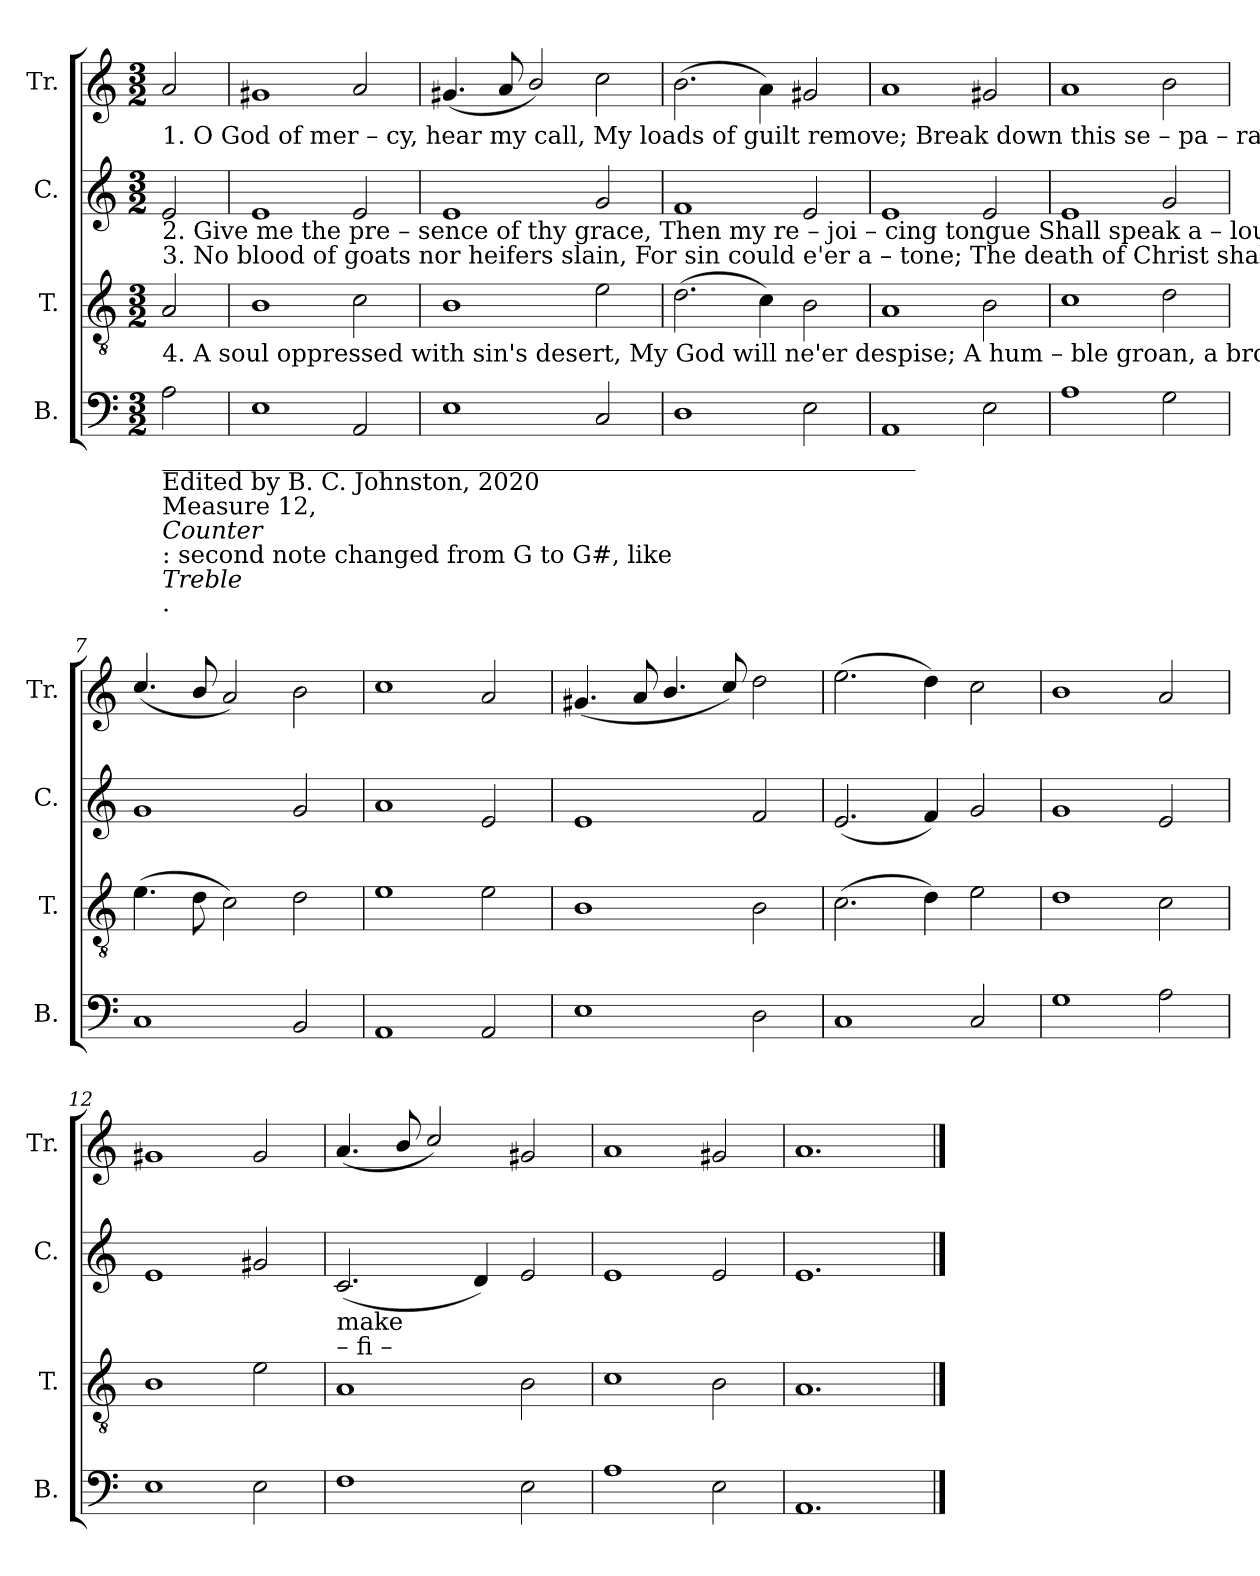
**kern	**kern	**kern	**kern
*part4	*part3	*part2	*part1
*staff4	*staff3	*staff2	*staff1
*I"B.	*I"T.	*I"C.	*I"Tr.
*I'B.	*I'T.	*I'C.	*I'Tr.
*clefF4	*clefGv2	*clefG2	*clefG2
*k[]	*k[]	*k[]	*k[]
*M3/2	*M3/2	*M3/2	*M3/2
*MM130	*MM130	*MM130	*MM130
=1	=1	=1	=1
!	!	!	!LO:TX:b:t=1. O  God  of   mer    –    cy,   hear    my  call,  My loads of  guilt     remove;  Break down           this  se  –  pa – ra–ting  wall, That bars          me   from  my  love.
!	!	!LO:TX:b:t=2. Give me the  pre   –   sence  of    thy  grace, Then my re – joi  – cing tongue Shall speak             a – loud thy  righteousness,  And                 thy praise my song.	!
!	!	!LO:TX:b:t=3. No blood of goats      nor    heifers    slain,   For sin could e'er      a – tone; The  death             of  Christ  shall  still remain  Suf                cient   and    a – lone.	!
!	!LO:TX:b:t=4. A  soul oppressed      with   sin's     desert,  My God will  ne'er       despise; A    hum      –      ble    groan,  a  broken heart,  Is   our            best sac – ri – fice.	!	!
!LO:TX:b:t=______________________________________________________________	!	!	!
!LO:TX:b:t=Edited by B. C. Johnston, 2020	!	!	!
!LO:TX:b:t=Measure 12,	!	!	!
!LO:TX:b:i:t=Counter	!	!	!
!LO:TX:b:t=&colon; second note changed from G to G#, like	!	!	!
!LO:TX:b:i:t=Treble	!	!	!
!LO:TX:b:t=.	!	!	!
2A!\	2A!/	2e!/	2a!/
=2	=2	=2	=2
1E!	1B!	1e!	1g#X!
2AA!/	2c!\	2e!/	2a!/
=3	=3	=3	=3
1E!	1B!	1e!	(<4.g#X!/
.	.	.	8a!/
.	.	.	2b!/)
2C!/	2e!\	2g!/	2cc!\
=4	=4	=4	=4
1D!	(>2.d!\	1f!	(>2.b!\
.	4c!\)	.	4a!\)
2E!\	2B!\	2e!/	2g#X!/
=5	=5	=5	=5
1AA!	1A!	1e!	1a!
2E!\	2B!\	2e!/	2g#X!/
=6	=6	=6	=6
1A!	1c!	1e!	1a!
2G!\	2d!\	2g!/	2b!\
=7	=7	=7	=7
1C!	(>4.e!\	1g!	(<4.cc!/
.	8d!\	.	8b!/
.	2c!\)	.	2a!/)
2BB!/	2d!\	2g!/	2b!\
=8	=8	=8	=8
1AA!	1e!	1a!	1cc!
2AA!/	2e!\	2e!/	2a!/
=9	=9	=9	=9
1E!	1B!	1e!	(<4.g#X!/
.	.	.	8a!/
.	.	.	4.b!/
.	.	.	8cc!/)
2D!\	2B!\	2f!/	2dd!\
=10	=10	=10	=10
1C!	(>2.c!\	(<2.e!/	(>2.ee!\
.	4d!\)	4f!/)	4dd!\)
2C!/	2e!\	2g!/	2cc!\
=11	=11	=11	=11
1G!	1d!	1g!	1b!
2A!\	2c!\	2e!/	2a!/
=12	=12	=12	=12
1E!	1B!	1e!	1g#X!
2E!\	2e!\	2g#X!/	2g#!/
=13	=13	=13	=13
!	!	!LO:TX:b:t=make	!
!	!	!LO:TX:b:t=–  fi    –	!
1F!	1A!	(<2.c!/	(<4.a!/
.	.	.	8b!/
.	.	.	2cc!/)
.	.	4d!/)	.
2E!\	2B!\	2e!/	2g#X!/
=14	=14	=14	=14
1A!	1c!	1e!	1a!
2E!\	2B!\	2e!/	2g#X!/
=15	=15	=15	=15
1.AA!	1.A!	1.e!	1.a!
==	==	==	==
*-	*-	*-	*-
